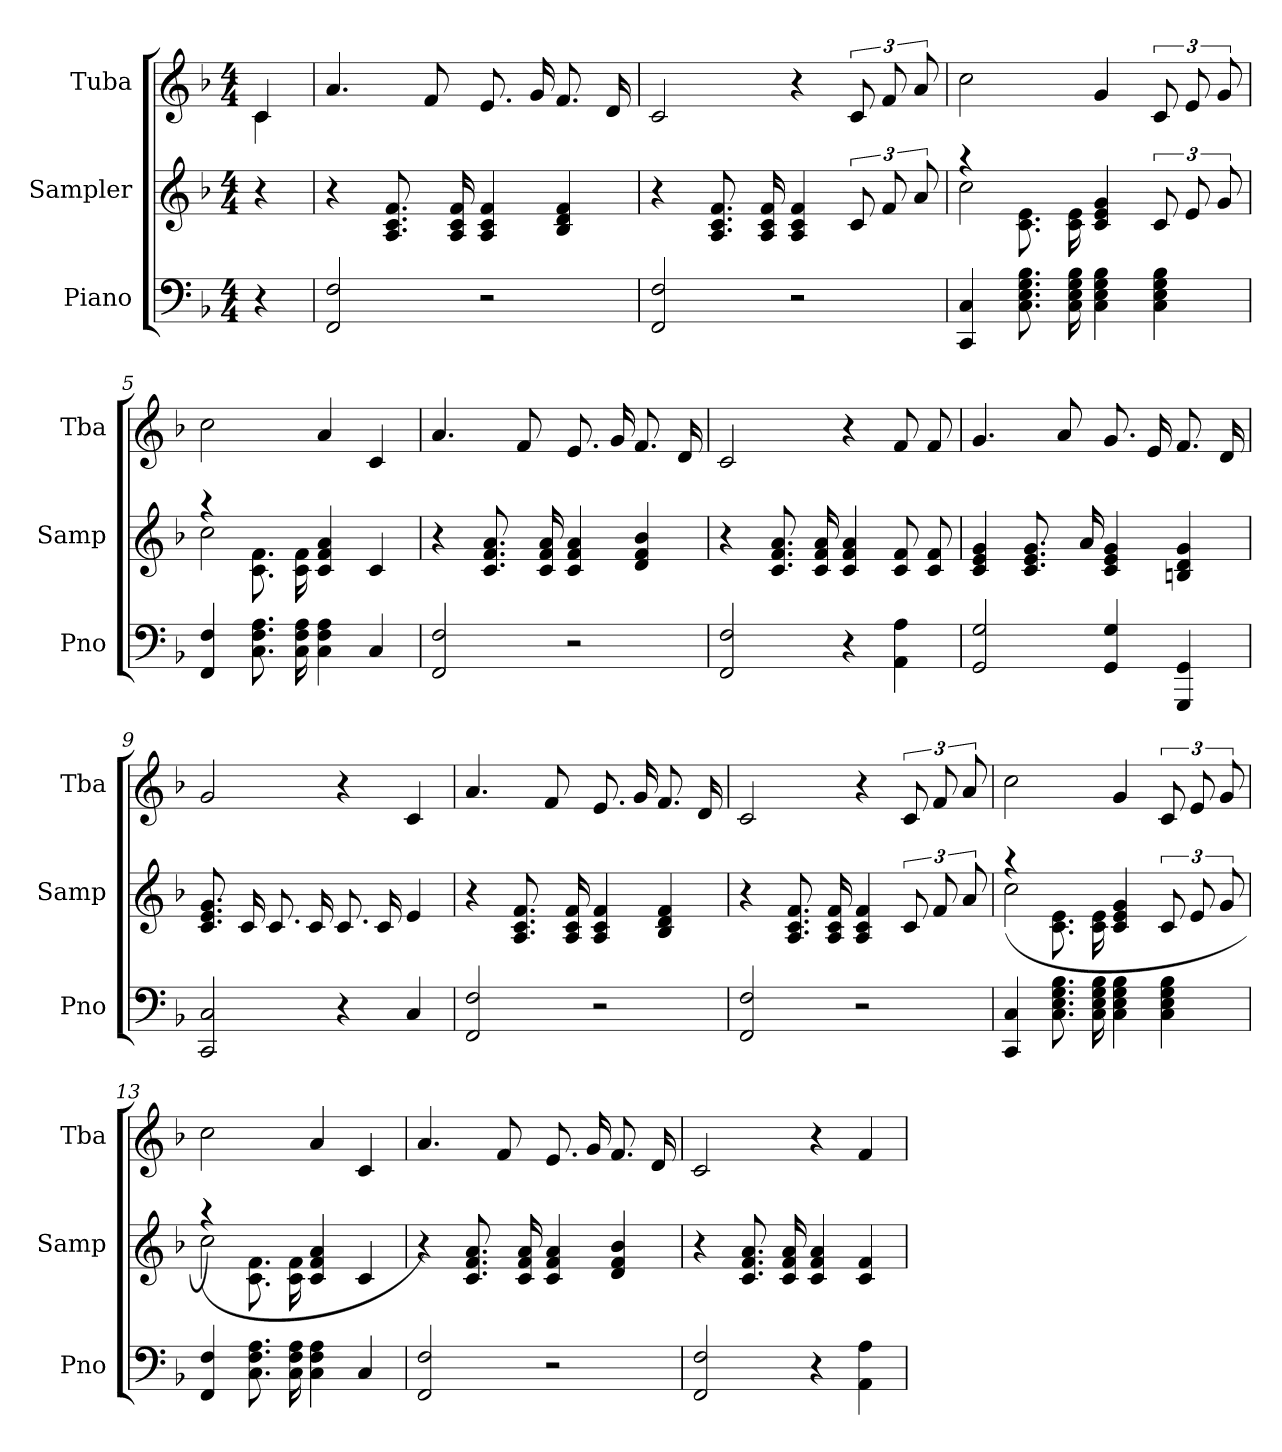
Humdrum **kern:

**kern	**kern	**kern
*part3	*part2	*part1
*staff3	*staff2	*staff1
*I"Piano	*I"Sampler	*I"Tuba
*I'Pno	*I'Samp	*I'Tba
*clefF4	*clefG2	*clefG2
*k[b-]	*k[b-]	*k[b-]
*F:	*F:	*F:
*M4/4	*M4/4	*M4/4
=1	=1	=1
*	*	*^
4r	4r	4c/	4c
*	*	*v	*v
=2	=2	=2
2FF 2F	4r	4.a
.	8.A/ 8.c/ 8.f/	.
.	.	8f
.	16A/ 16c/ 16f/	.
2r	4A 4c 4f	8.e
.	.	16g
.	4B- 4d 4f	8.f
.	.	16d
=3	=3	=3
2FF 2F	4r	2c
.	8.A/ 8.c/ 8.f/	.
.	16A/ 16c/ 16f/	.
2r	4A 4c 4f	4r
.	12c/	12c/
.	12f/	12f/
.	12a/	12a/
=4	=4	=4
*	*^	*
4CC 4C	4r	2cc	2cc
8.C\ 8.E\ 8.G\ 8.B-\	8.c\ 8.e\	.	.
16C\ 16E\ 16G\ 16B-\	16c\ 16e\	.	.
4C 4E 4G 4B-	4c 4e 4g	2ryy	4g
4C 4E 4G 4B-	12c/	.	12c/
.	12e/	.	12e/
.	12g/	.	12g/
=5	=5	=5	=5
4FF 4F	4r	2cc	2cc
8.C\ 8.F\ 8.A\	8.c\ 8.f\	.	.
16C\ 16F\ 16A\	16c\ 16f\	.	.
4C 4F 4A	4c 4f 4a	2ryy	4a
4C	4c	.	4c
*	*v	*v	*
=6	=6	=6
2FF 2F	4r	4.a
.	8.c 8.f 8.a	.
.	.	8f
.	16c 16f 16a	.
2r	4c 4f 4a	8.e
.	.	16g
.	4d 4f 4b-	8.f
.	.	16d
=7	=7	=7
2FF 2F	4r	2c
.	8.c 8.f 8.a	.
.	16c 16f 16a	.
4r	4c 4f 4a	4r
4AA 4A	8c/ 8f/	8f
.	8c/ 8f/	8f
=8	=8	=8
2GG 2G	4c 4e 4g	4.g
.	8.c/ 8.e/ 8.g/	.
.	.	8a
.	16a/	.
4GG 4G	4c 4e 4g	8.g/
.	.	16e/
4GGG 4GG	4Bn 4d 4g	8.f/
.	.	16d/
=9	=9	=9
2CC 2C	8.c/ 8.e/ 8.g/	2g
.	16c/	.
.	8.c/	.
.	16c/	.
4r	8.c/	4r
.	16c/	.
4C	4e	4c
=10	=10	=10
2FF 2F	4r	4.a
.	8.A/ 8.c/ 8.f/	.
.	.	8f
.	16A/ 16c/ 16f/	.
2r	4A 4c 4f	8.e
.	.	16g
.	4B- 4d 4f	8.f
.	.	16d
=11	=11	=11
2FF 2F	4r	2c
.	8.A/ 8.c/ 8.f/	.
.	16A/ 16c/ 16f/	.
2r	4A 4c 4f	4r
.	12c/	12c/
.	12f/	12f/
.	12a/	12a/
=12	=12	=12
*	*^	*
4CC 4C	4r	(2cc	2cc
8.C\ 8.E\ 8.G\ 8.B-\	8.c\ 8.e\	.	.
16C\ 16E\ 16G\ 16B-\	16c\ 16e\	.	.
4C 4E 4G 4B-	4c 4e 4g	2ryy	4g
4C 4E 4G 4B-	12c/	.	12c/
.	12e/	.	12e/
.	12g/	.	12g/
=13	=13	=13	=13
4FF 4F	4r)	(2cc	2cc
8.C\ 8.F\ 8.A\	8.c\ 8.f\	.	.
16C\ 16F\ 16A\	16c\ 16f\	.	.
4C 4F 4A	4c 4f 4a	2ryy	4a
4C	4c	.	4c
*	*v	*v	*
=14	=14	=14
2FF 2F	4r)	4.a
.	8.c 8.f 8.a	.
.	.	8f
.	16c 16f 16a	.
2r	4c 4f 4a	8.e
.	.	16g
.	4d 4f 4b-	8.f
.	.	16d
=15	=15	=15
2FF 2F	4r	2c
.	8.c 8.f 8.a	.
.	16c 16f 16a	.
4r	4c 4f 4a	4r
4AA 4A	4c 4f	4f
=	=	=
*-	*-	*-
